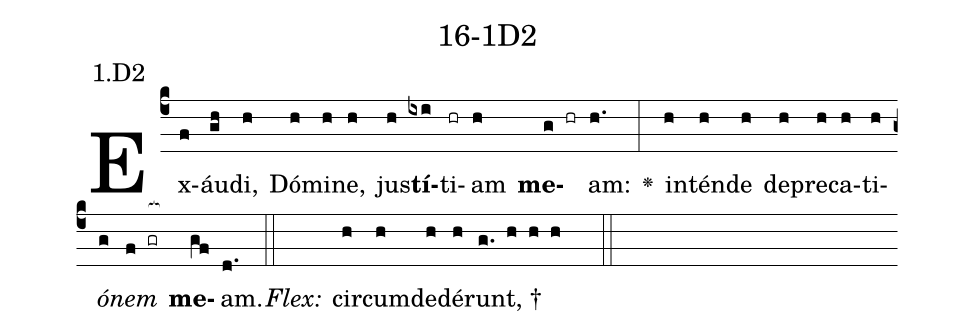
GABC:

name: 16-1D2;
annotation: 1.D2;
%%
(c4)Ex(f)áu(gh)di,(h) Dó(h)mi(h)ne,(h) jus(h)<b>tí</b>(ixi)ti(hr)am(h) <b>me</b>(g hr)am:(h.) <v>\greheightstar</v>(:) in(h)tén(h)de(h) de(h)pre(h)ca(h)ti(h)<i>ó</i>(g)<i>nem</i>(f gr[ocb:1{]) <b>me</b>(gf[ocb:0}])am.(d.) (::)
<i>Flex:</i>()  cir(h)cum(h)de(h)dé(h)runt, †(g. h h h  ::)

%E(h) u(h) o(g) u(f) a(gf) e.(d.) (::)
